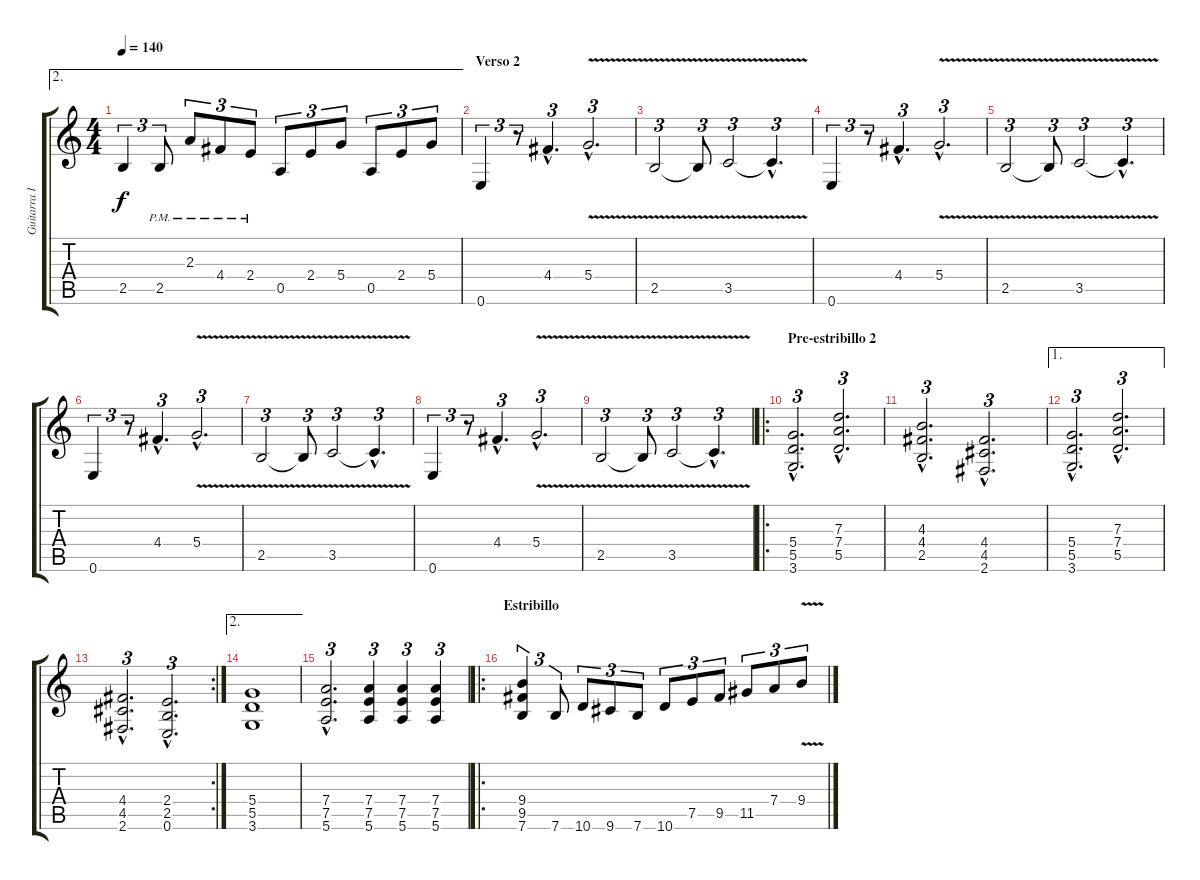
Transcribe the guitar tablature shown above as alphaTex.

\track ("Guitarra I" "Guitarra I") {instrument distortionguitar}
\staff {score tabs}
\tuning (E4 B3 G3 D3 A2 E2) {hide}
\ae 2
\ts (4 4)
\tempo 140
\clef g2
\ks c
2.5.4{tu (3 2) dy f} 2.5{pm}.8{tu (3 2)} 2.3{pm}.8{tu (3 2)} 4.4{pm}.8{tu (3 2)} 2.4{pm}.8{tu (3 2)} 0.5.8{tu (3 2)} 2.4.8{tu (3 2)} 5.4.8{tu (3 2)} 0.5.8{tu (3 2)} 2.4.8{tu (3 2)} 5.4.8{tu (3 2)} |
\section ("" "Verso 2")
0.6.4{tu (3 2)} r.8{tu (3 2)} 4.4{hac}.4{d tu (3 2)} 5.4{v hac}.2{d tu (3 2)} |
2.5{v}.2{tu (3 2)} 2.5{t}.8{tu (3 2)} 3.5{v}.2{tu (3 2)} 3.5{hac t}.4{d tu (3 2)} |
0.6.4{tu (3 2)} r.8{tu (3 2)} 4.4{hac}.4{d tu (3 2)} 5.4{v hac}.2{d tu (3 2)} |
2.5{v}.2{tu (3 2)} 2.5{t}.8{tu (3 2)} 3.5{v}.2{tu (3 2)} 3.5{hac t}.4{d tu (3 2)} |
0.6.4{tu (3 2)} r.8{tu (3 2)} 4.4{hac}.4{d tu (3 2)} 5.4{v hac}.2{d tu (3 2)} |
2.5{v}.2{tu (3 2)} 2.5{t}.8{tu (3 2)} 3.5{v}.2{tu (3 2)} 3.5{hac t}.4{d tu (3 2)} |
0.6.4{tu (3 2)} r.8{tu (3 2)} 4.4{hac}.4{d tu (3 2)} 5.4{v hac}.2{d tu (3 2)} |
2.5{v}.2{tu (3 2)} 2.5{t}.8{tu (3 2)} 3.5{v}.2{tu (3 2)} 3.5{hac t}.4{d tu (3 2)} |
\ro
\section ("" "Pre-estribillo 2")
(5.4{hac} 5.5{hac} 3.6{hac}).2{d tu (3 2)} (7.3{hac} 7.4{hac} 5.5{hac}).2{d tu (3 2)} |
(4.3{hac} 4.4{hac} 2.5{hac}).2{d tu (3 2)} (4.4{hac} 4.5{hac} 2.6{hac}).2{d tu (3 2)} |
\ae 1
(5.4{hac} 5.5{hac} 3.6{hac}).2{d tu (3 2)} (7.3{hac} 7.4{hac} 5.5{hac}).2{d tu (3 2)} |
\rc 2
(4.4{hac} 4.5{hac} 2.6{hac}).2{d tu (3 2)} (2.4{hac} 2.5{hac} 0.6{hac}).2{d tu (3 2)} |
\ae 2
(5.4 5.5 3.6).1 |
(7.4{hac} 7.5{hac} 5.6{hac}).2{d tu (3 2)} (7.4 7.5 5.6).4{tu (3 2)} (7.4 7.5 5.6).4{tu (3 2)} (7.4 7.5 5.6).4{tu (3 2)} |
\ro
\section ("" "Estribillo")
(9.4 9.5 7.6).4{tu (3 2)} 7.6.8{tu (3 2)} 10.6.8{tu (3 2)} 9.6.8{tu (3 2)} 7.6.8{tu (3 2)} 10.6.8{tu (3 2)} 7.5.8{tu (3 2)} 9.5.8{tu (3 2)} 11.5.8{tu (3 2)} 7.4.8{tu (3 2)} 9.4{v}.8{tu (3 2)}
